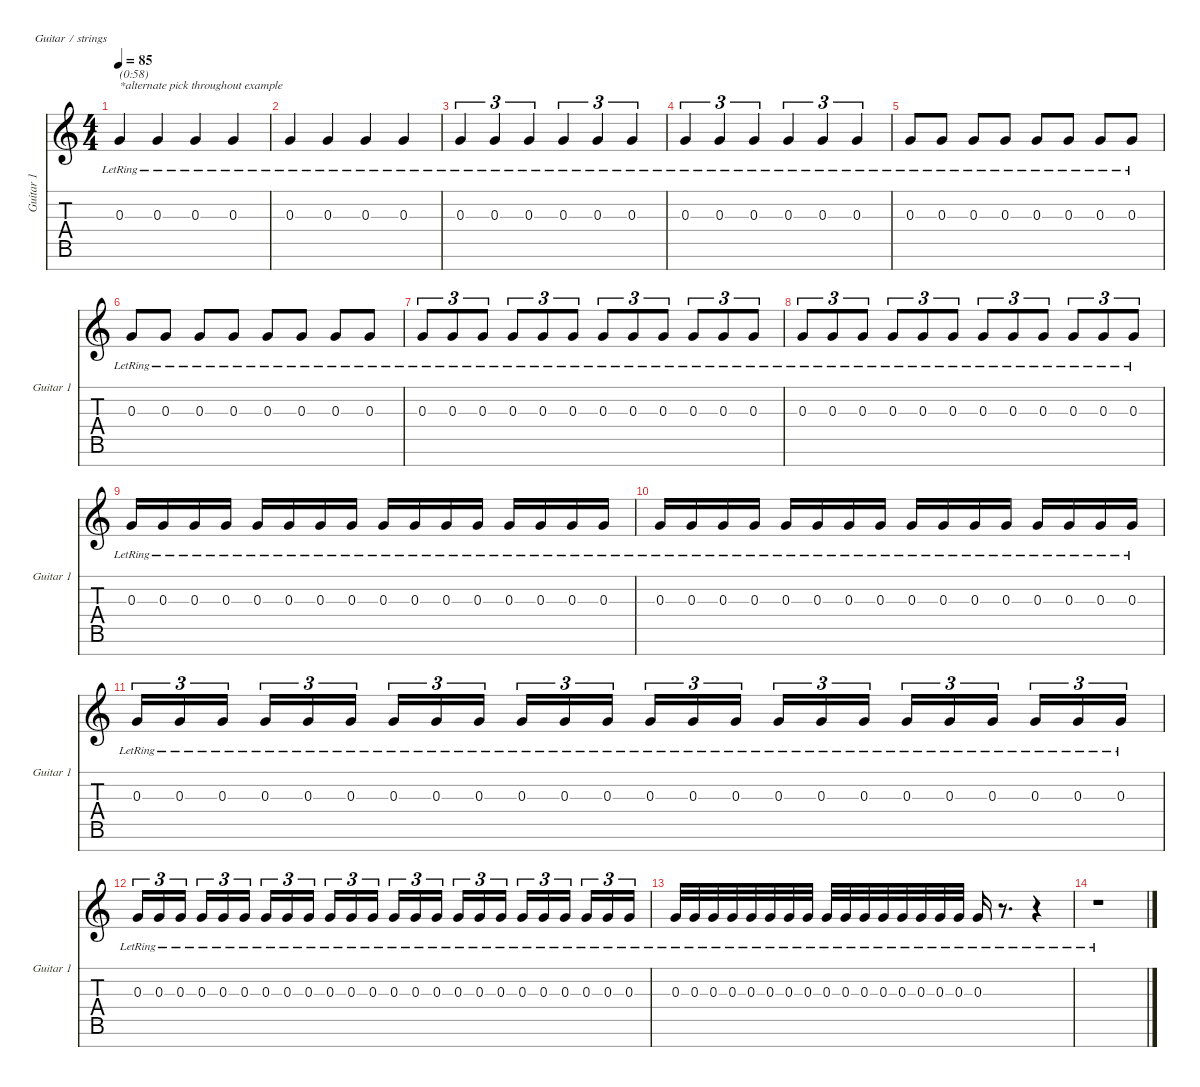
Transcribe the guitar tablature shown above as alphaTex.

\defaultSystemsLayout 4
\hideDynamics
\bracketExtendMode nobrackets
\singleTrackTrackNamePolicy allsystems
\multiTrackTrackNamePolicy allsystems
\firstSystemTrackNameMode fullname
\otherSystemsTrackNameMode fullname
\otherSystemsTrackNameOrientation horizontal
\track ("Guitar 1" "od.guit.") {defaultSystemsLayout 2 instrument overdrivenguitar}
\staff {score tabs}
\tuning (E4 B3 G3 D3 A2 E2 B1)
\ts (4 4)
\tempo 85
\clef g2
\scale
1.07378
\ks aminor
0.3{lr}.4{txt "(0:58)\n*alternate pick throughout example" dy mf instrument overdrivenguitar beam Up} 0.3{lr}.4{beam Up} 0.3{lr}.4{beam Up} 0.3{lr}.4{beam Up} |
\scale
0.926218 0.3{lr}.4{beam Up} 0.3{lr}.4{beam Up} 0.3{lr}.4{beam Up} 0.3{lr}.4{beam Up} |
\scale
1.05907 0.3{lr}.4{tu (3 2) beam Up} 0.3{lr}.4{tu (3 2) beam Up} 0.3{lr}.4{tu (3 2) beam Up} 0.3{lr}.4{tu (3 2) beam Up} 0.3{lr}.4{tu (3 2) beam Up} 0.3{lr}.4{tu (3 2) beam Up} |
\scale
0.94093 0.3{lr}.4{tu (3 2) beam Up} 0.3{lr}.4{tu (3 2) beam Up} 0.3{lr}.4{tu (3 2) beam Up} 0.3{lr}.4{tu (3 2) beam Up} 0.3{lr}.4{tu (3 2) beam Up} 0.3{lr}.4{tu (3 2) beam Up} |
\scale
1.05907 0.3{lr}.8{beam Up} 0.3{lr}.8{beam Up} 0.3{lr}.8{beam Up} 0.3{lr}.8{beam Up} 0.3{lr}.8{beam Up} 0.3{lr}.8{beam Up} 0.3{lr}.8{beam Up} 0.3{lr}.8{beam Up} |
\scale
0.94093 0.3{lr}.8{beam Up} 0.3{lr}.8{beam Up} 0.3{lr}.8{beam Up} 0.3{lr}.8{beam Up} 0.3{lr}.8{beam Up} 0.3{lr}.8{beam Up} 0.3{lr}.8{beam Up} 0.3{lr}.8{beam Up} |
\scale
1.05907 0.3{lr}.8{tu (3 2) beam Up} 0.3{lr}.8{tu (3 2) beam Up} 0.3{lr}.8{tu (3 2) beam Up} 0.3{lr}.8{tu (3 2) beam Up} 0.3{lr}.8{tu (3 2) beam Up} 0.3{lr}.8{tu (3 2) beam Up} 0.3{lr}.8{tu (3 2) beam Up} 0.3{lr}.8{tu (3 2) beam Up} 0.3{lr}.8{tu (3 2) beam Up} 0.3{lr}.8{tu (3 2) beam Up} 0.3{lr}.8{tu (3 2) beam Up} 0.3{lr}.8{tu (3 2) beam Up} |
\scale
0.94093 0.3{lr}.8{tu (3 2) beam Up} 0.3{lr}.8{tu (3 2) beam Up} 0.3{lr}.8{tu (3 2) beam Up} 0.3{lr}.8{tu (3 2) beam Up} 0.3{lr}.8{tu (3 2) beam Up} 0.3{lr}.8{tu (3 2) beam Up} 0.3{lr}.8{tu (3 2) beam Up} 0.3{lr}.8{tu (3 2) beam Up} 0.3{lr}.8{tu (3 2) beam Up} 0.3{lr}.8{tu (3 2) beam Up} 0.3{lr}.8{tu (3 2) beam Up} 0.3{lr}.8{tu (3 2) beam Up} |
\scale
1.05907 0.3{lr}.16{beam Up} 0.3{lr}.16{beam Up} 0.3{lr}.16{beam Up} 0.3{lr}.16{beam Up} 0.3{lr}.16{beam Up} 0.3{lr}.16{beam Up} 0.3{lr}.16{beam Up} 0.3{lr}.16{beam Up} 0.3{lr}.16{beam Up} 0.3{lr}.16{beam Up} 0.3{lr}.16{beam Up} 0.3{lr}.16{beam Up} 0.3{lr}.16{beam Up} 0.3{lr}.16{beam Up} 0.3{lr}.16{beam Up} 0.3{lr}.16{beam Up} |
\scale
0.94093 0.3{lr}.16{beam Up} 0.3{lr}.16{beam Up} 0.3{lr}.16{beam Up} 0.3{lr}.16{beam Up} 0.3{lr}.16{beam Up} 0.3{lr}.16{beam Up} 0.3{lr}.16{beam Up} 0.3{lr}.16{beam Up} 0.3{lr}.16{beam Up} 0.3{lr}.16{beam Up} 0.3{lr}.16{beam Up} 0.3{lr}.16{beam Up} 0.3{lr}.16{beam Up} 0.3{lr}.16{beam Up} 0.3{lr}.16{beam Up} 0.3{lr}.16{beam Up} |
\scale
1.05907 0.3{lr}.16{tu (3 2) beam Up} 0.3{lr}.16{tu (3 2) beam Up} 0.3{lr}.16{tu (3 2) beam Up} 0.3{lr}.16{tu (3 2) beam Up} 0.3{lr}.16{tu (3 2) beam Up} 0.3{lr}.16{tu (3 2) beam Up} 0.3{lr}.16{tu (3 2) beam Up} 0.3{lr}.16{tu (3 2) beam Up} 0.3{lr}.16{tu (3 2) beam Up} 0.3{lr}.16{tu (3 2) beam Up} 0.3{lr}.16{tu (3 2) beam Up} 0.3{lr}.16{tu (3 2) beam Up} 0.3{lr}.16{tu (3 2) beam Up} 0.3{lr}.16{tu (3 2) beam Up} 0.3{lr}.16{tu (3 2) beam Up} 0.3{lr}.16{tu (3 2) beam Up} 0.3{lr}.16{tu (3 2) beam Up} 0.3{lr}.16{tu (3 2) beam Up} 0.3{lr}.16{tu (3 2) beam Up} 0.3{lr}.16{tu (3 2) beam Up} 0.3{lr}.16{tu (3 2) beam Up} 0.3{lr}.16{tu (3 2) beam Up} 0.3{lr}.16{tu (3 2) beam Up} 0.3{lr}.16{tu (3 2) beam Up} |
\scale
0.94093 0.3{lr}.16{tu (3 2) beam Up} 0.3{lr}.16{tu (3 2) beam Up} 0.3{lr}.16{tu (3 2) beam Up} 0.3{lr}.16{tu (3 2) beam Up} 0.3{lr}.16{tu (3 2) beam Up} 0.3{lr}.16{tu (3 2) beam Up} 0.3{lr}.16{tu (3 2) beam Up} 0.3{lr}.16{tu (3 2) beam Up} 0.3{lr}.16{tu (3 2) beam Up} 0.3{lr}.16{tu (3 2) beam Up} 0.3{lr}.16{tu (3 2) beam Up} 0.3{lr}.16{tu (3 2) beam Up} 0.3{lr}.16{tu (3 2) beam Up} 0.3{lr}.16{tu (3 2) beam Up} 0.3{lr}.16{tu (3 2) beam Up} 0.3{lr}.16{tu (3 2) beam Up} 0.3{lr}.16{tu (3 2) beam Up} 0.3{lr}.16{tu (3 2) beam Up} 0.3{lr}.16{tu (3 2) beam Up} 0.3{lr}.16{tu (3 2) beam Up} 0.3{lr}.16{tu (3 2) beam Up} 0.3{lr}.16{tu (3 2) beam Up} 0.3{lr}.16{tu (3 2) beam Up} 0.3{lr}.16{tu (3 2) beam Up} |
\scale
1.05907 0.3{lr}.32{beam Up} 0.3{lr}.32{beam Up} 0.3{lr}.32{beam Up} 0.3{lr}.32{beam Up} 0.3{lr}.32{beam Up} 0.3{lr}.32{beam Up} 0.3{lr}.32{beam Up} 0.3{lr}.32{beam Up} 0.3{lr}.32{beam Up} 0.3{lr}.32{beam Up} 0.3{lr}.32{beam Up} 0.3{lr}.32{beam Up} 0.3{lr}.32{beam Up} 0.3{lr}.32{beam Up} 0.3{lr}.32{beam Up} 0.3{lr}.32{beam Up} 0.3{lr}.16{beam Up} r.8{d beam Up} r.4{beam Up} |
\scale
0.94093 r.1{beam Down} |
\scale
1.05907 |
\scale
0.94093
